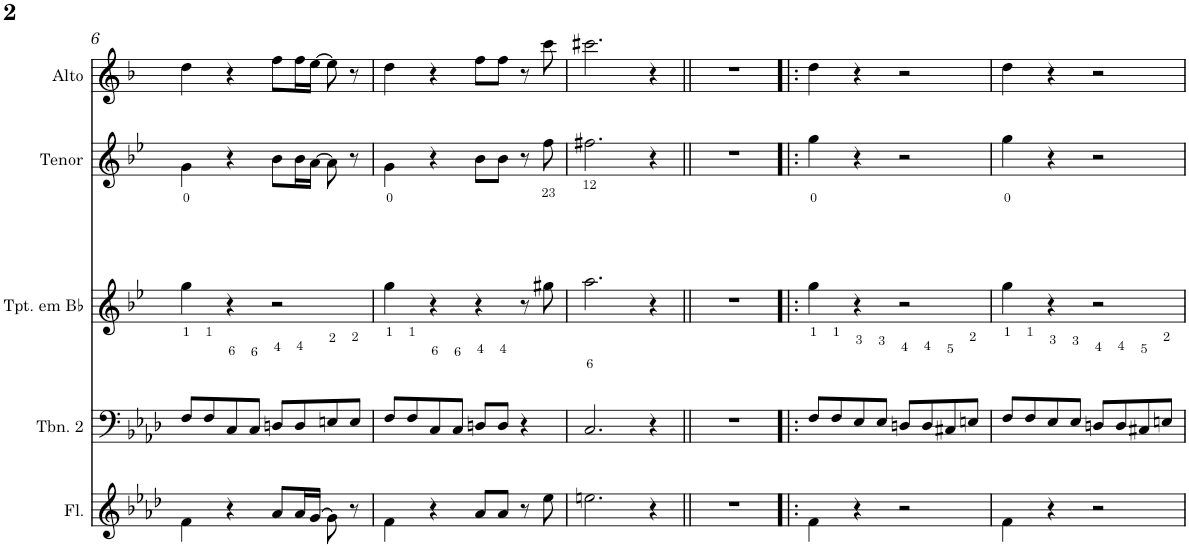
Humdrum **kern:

**kern	**kern	**kern	**kern	**kern
*part5	*part4	*part3	*part2	*part1
*staff5	*staff4	*staff3	*staff2	*staff1
*I"Flauta Transversal	*I"Trombone 2	*I"Trompete em Bb	*I"Tenor	*I"Alto
*I'Fl.	*I'Tbn. 2	*I'Tpt. em Bb	*I'Tenor	*I'Alto
!!LO:PB:g=z
*clefG2	*clefF4	*clefG2	*clefG2	*clefG2
*	*	*Trd1c2	*Trd8c14	*Trd5c9
*k[b-e-a-d-]	*k[b-e-a-d-]	*k[b-e-]	*k[b-e-]	*k[b-]
*f:	*f:	*g:	*g:	*d:
*M4/4	*M4/4	*M4/4	*M4/4	*M4/4
=6	=6	=6	=6	=6
4f\	8F/L	4gg\	4g\	4dd\
.	8F/	.	.	.
4r	8C/	4r	4r	4r
.	8C/J	.	.	.
8a-/L	8Dn/L	2r	8b-\L	8ff\L
16a-/L	8D/	.	16b-\L	16ff\L
[16g/JJ	.	.	[16a\JJ	[16ee\JJ
8g\]	8En/	.	8a\]	8ee\]
8r	8E/J	.	8r	8r
=7	=7	=7	=7	=7
4f\	8F/L	4gg\	4g\	4dd\
.	8F/	.	.	.
4r	8C/	4r	4r	4r
.	8C/J	.	.	.
8a-/L	8Dn/L	4r	8b-\L	8ff\L
8a-/J	8D/J	.	8b-\J	8ff\J
8r	4r	8r	8r	8r
8ee-\	.	8gg#X\	8ff\	8ccc\
=8	=8	=8	=8	=8
2.een\	2.C/	2.aa\	2.ff#X\	2.ccc#X\
4r	4r	4r	4r	4r
=9||	=9||	=9||	=9||	=9||
1r	1r	1r	1r	1r
=10!|:	=10!|:	=10!|:	=10!|:	=10!|:
4f\	8F/L	4gg\	4gg\	4dd\
.	8F/	.	.	.
4r	8E-/	4r	4r	4r
.	8E-/J	.	.	.
2r	8Dn/L	2r	2r	2r
.	8D/	.	.	.
.	8C#X/	.	.	.
.	8En/J	.	.	.
=11	=11	=11	=11	=11
4f\	8F/L	4gg\	4gg\	4dd\
.	8F/	.	.	.
4r	8E-/	4r	4r	4r
.	8E-/J	.	.	.
2r	8Dn/L	2r	2r	2r
.	8D/	.	.	.
.	8C#X/	.	.	.
.	8En/J	.	.	.
=	=	=	=	=
*-	*-	*-	*-	*-
